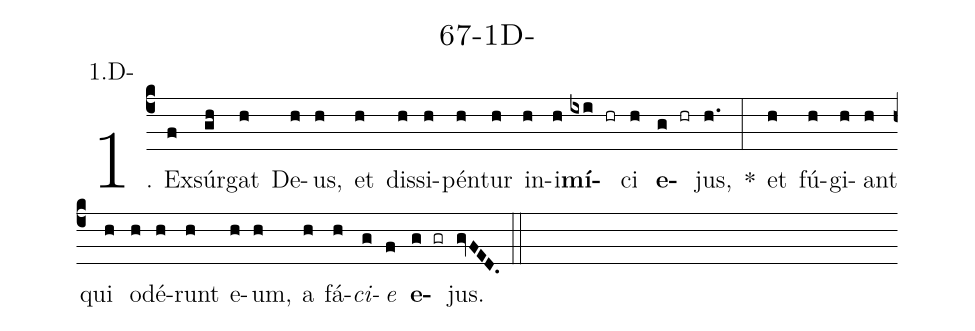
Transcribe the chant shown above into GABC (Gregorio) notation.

name: 67-1D-;
annotation: 1.D-;
%%
(c4)1. Ex(f)súr(gh)gat(h) De(h)us,(h) et(h) dis(h)si(h)pén(h)tur(h) in(h)i(h)<b>mí</b>(ixi hr)ci(h) <b>e</b>(g hr)jus,(h.) *(:) et(h) fú(h)gi(h)ant(h) qui(h) o(h)dé(h)runt(h) e(h)um,(h) a(h) fá(h)<i>ci</i>(g)<i>e</i>(f) <b>e</b>(g gr)jus.(gvFED.) (::)
